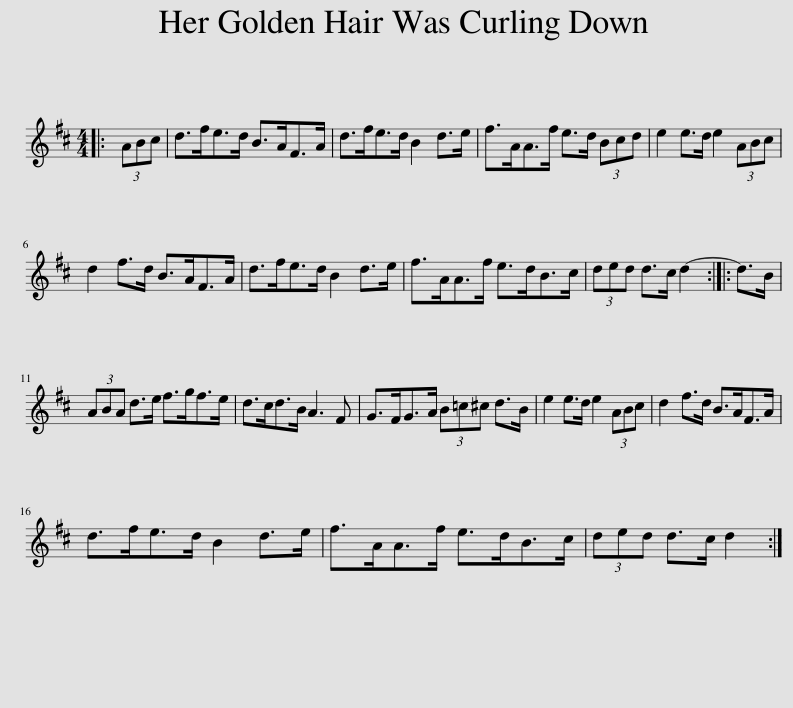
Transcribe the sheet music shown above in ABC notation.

X:1
L:1/8
M:4/4
I:linebreak $
K:D
V:1 treble
V:1
|: (3ABc | d>fe>d B>AF>A | d>fe>d B2 d>e | f>AA>f e>d (3Bcd | e2 e>d e2 (3ABc |$ %5
 d2 f>d B>AF>A | d>fe>d B2 d>e | f>AA>f e>dB>c | (3ded d>c d2- :: d>B |$ %10
 (3ABA d>e f>gf>e | d>cd>B A3 F | G>FG>A (3B=c^c d>B | e2 e>d e2 (3ABc | d2 f>d B>AF>A |$ %15
 d>fe>d B2 d>e | f>AA>f e>dB>c | (3ded d>c d2 :| %18
